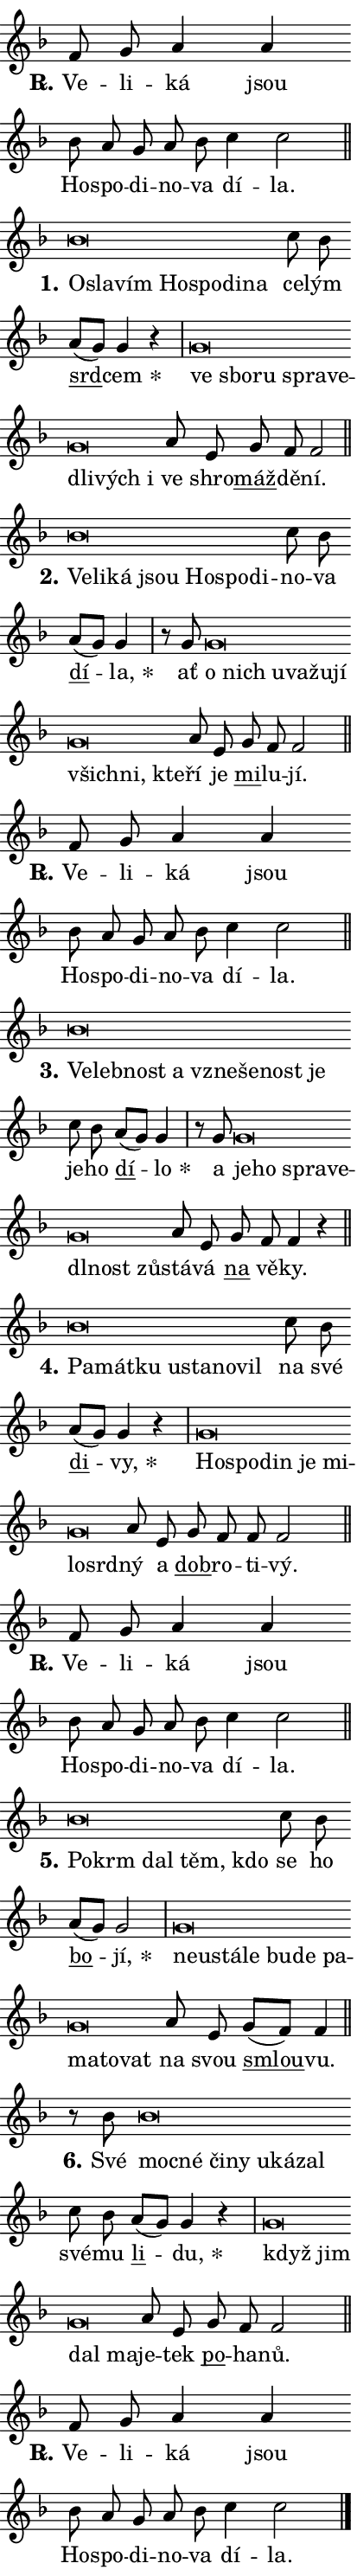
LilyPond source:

\version "2.24.0"
\header { tagline = "" }
\paper {
  indent = 0\cm
  top-margin = 0\cm
  right-margin = 0.13\cm % to fit lyric hyphens
  bottom-margin = 0\cm
  left-margin = 0\cm
  paper-width = 7\cm
  page-breaking = #ly:one-page-breaking
  system-system-spacing.basic-distance = #11
  score-system-spacing.basic-distance = #11
  ragged-last = ##f
}


%% Author: Thomas Morley
%% https://lists.gnu.org/archive/html/lilypond-user/2020-05/msg00002.html
#(define (line-position grob)
"Returns position of @var[grob} in current system:
   @code{'start}, if at first time-step
   @code{'end}, if at last time-step
   @code{'middle} otherwise
"
  (let* ((col (ly:item-get-column grob))
         (ln (ly:grob-object col 'left-neighbor))
         (rn (ly:grob-object col 'right-neighbor))
         (col-to-check-left (if (ly:grob? ln) ln col))
         (col-to-check-right (if (ly:grob? rn) rn col))
         (break-dir-left
           (and
             (ly:grob-property col-to-check-left 'non-musical #f)
             (ly:item-break-dir col-to-check-left)))
         (break-dir-right
           (and
             (ly:grob-property col-to-check-right 'non-musical #f)
             (ly:item-break-dir col-to-check-right))))
        (cond ((eqv? 1 break-dir-left) 'start)
              ((eqv? -1 break-dir-right) 'end)
              (else 'middle))))

#(define (tranparent-at-line-position vctor)
  (lambda (grob)
  "Relying on @code{line-position} select the relevant enry from @var{vctor}.
Used to determine transparency,"
    (case (line-position grob)
      ((end) (not (vector-ref vctor 0)))
      ((middle) (not (vector-ref vctor 1)))
      ((start) (not (vector-ref vctor 2))))))

noteHeadBreakVisibility =
#(define-music-function (break-visibility)(vector?)
"Makes @code{NoteHead}s transparent relying on @var{break-visibility}"
#{
  \override NoteHead.transparent =
    #(tranparent-at-line-position break-visibility)
#})

#(define delete-ledgers-for-transparent-note-heads
  (lambda (grob)
    "Reads whether a @code{NoteHead} is transparent.
If so this @code{NoteHead} is removed from @code{'note-heads} from
@var{grob}, which is supposed to be @code{LedgerLineSpanner}.
As a result ledgers are not printed for this @code{NoteHead}"
    (let* ((nhds-array (ly:grob-object grob 'note-heads))
           (nhds-list
             (if (ly:grob-array? nhds-array)
                 (ly:grob-array->list nhds-array)
                 '()))
           ;; Relies on the transparent-property being done before
           ;; Staff.LedgerLineSpanner.after-line-breaking is executed.
           ;; This is fragile ...
           (to-keep
             (remove
               (lambda (nhd)
                 (ly:grob-property nhd 'transparent #f))
               nhds-list)))
      ;; TODO find a better method to iterate over grob-arrays, similiar
      ;; to filter/remove etc for lists
      ;; For now rebuilt from scratch
      (set! (ly:grob-object grob 'note-heads)  '())
      (for-each
        (lambda (nhd)
          (ly:pointer-group-interface::add-grob grob 'note-heads nhd))
        to-keep))))

squashNotes = {
  \override NoteHead.X-extent = #'(-0.2 . 0.2)
  \override NoteHead.Y-extent = #'(-0.75 . 0)
  \override NoteHead.stencil =
    #(lambda (grob)
       (let ((pos (ly:grob-property grob 'staff-position)))
         (begin
           (if (< pos -7) (display "ERROR: Lower brevis then expected\n") (display ""))
           (if (<= pos -6) ly:text-interface::print ly:note-head::print))))
}
unSquashNotes = {
  \revert NoteHead.X-extent
  \revert NoteHead.Y-extent
  \revert NoteHead.stencil
}

hideNotes = \noteHeadBreakVisibility #begin-of-line-visible
unHideNotes = \noteHeadBreakVisibility #all-visible

% work-around for resetting accidentals
% https://lilypond.org/doc/v2.23/Documentation/notation/displaying-rhythms#unmetered-music
cadenzaMeasure = {
  \cadenzaOff
  \partial 1024 s1024
  \cadenzaOn
}

#(define-markup-command (accent layout props text) (markup?)
  "Underline accented syllable"
  (interpret-markup layout props
    #{\markup \override #'(offset . 4.3) \underline { #text }#}))

responsum = \markup \concat {
  "R" \hspace #-1.05 \path #0.1 #'((moveto 0 0.07) (lineto 0.9 0.8)) \hspace #0.05 "."
}

spaceSize = #0.6828661417322834 % exact space size for TeX Gyre Schola

\layout {
  \context {
    \Staff
    \remove "Time_signature_engraver"
    \override LedgerLineSpanner.after-line-breaking = #delete-ledgers-for-transparent-note-heads
  }
  \context {
    \Lyrics {
      \override LyricSpace.minimum-distance = \spaceSize
      \override LyricText.font-name = #"TeX Gyre Schola"
      \override LyricText.font-size = 1
      \override StanzaNumber.font-name = #"TeX Gyre Schola Bold"
      \override StanzaNumber.font-size = 1
    }
  }
  \context {
    \Score 
    \override NoteHead.text =
      #(lambda (grob) 
        (let ((pos (ly:grob-property grob 'staff-position)))
          #{\markup {
            \combine
              \halign #-0.55 \raise #(if (= pos -6) 0 0.5) \override #'(thickness . 2) \draw-line #'(3.2 . 0)
              \musicglyph "noteheads.sM1"
          }#}))
  }
}

% magnetic-lyrics.ily
%
%   written by
%     Jean Abou Samra <jean@abou-samra.fr>
%     Werner Lemberg <wl@gnu.org>
%
%   adapted by
%     Jiri Hon <jiri.hon@gmail.com>
%
% Version 2022-Apr-15

% https://www.mail-archive.com/lilypond-user@gnu.org/msg149350.html

#(define (Left_hyphen_pointer_engraver context)
   "Collect syllable-hyphen-syllable occurrences in lyrics and store
them in properties.  This engraver only looks to the left.  For
example, if the lyrics input is @code{foo -- bar}, it does the
following.

@itemize @bullet
@item
Set the @code{text} property of the @code{LyricHyphen} grob between
@q{foo} and @q{bar} to @code{foo}.

@item
Set the @code{left-hyphen} property of the @code{LyricText} grob with
text @q{foo} to the @code{LyricHyphen} grob between @q{foo} and
@q{bar}.
@end itemize

Use this auxiliary engraver in combination with the
@code{lyric-@/text::@/apply-@/magnetic-@/offset!} hook."
   (let ((hyphen #f)
         (text #f))
     (make-engraver
      (acknowledgers
       ((lyric-syllable-interface engraver grob source-engraver)
        (set! text grob)))
      (end-acknowledgers
       ((lyric-hyphen-interface engraver grob source-engraver)
        ;(when (not (grob::has-interface grob 'lyric-space-interface))
          (set! hyphen grob)));)
      ((stop-translation-timestep engraver)
       (when (and text hyphen)
         (ly:grob-set-object! text 'left-hyphen hyphen))
       (set! text #f)
       (set! hyphen #f)))))

#(define (lyric-text::apply-magnetic-offset! grob)
   "If the space between two syllables is less than the value in
property @code{LyricText@/.details@/.squash-threshold}, move the right
syllable to the left so that it gets concatenated with the left
syllable.

Use this function as a hook for
@code{LyricText@/.after-@/line-@/breaking} if the
@code{Left_@/hyphen_@/pointer_@/engraver} is active."
   (let ((hyphen (ly:grob-object grob 'left-hyphen #f)))
     (when hyphen
       (let ((left-text (ly:spanner-bound hyphen LEFT)))
         (when (grob::has-interface left-text 'lyric-syllable-interface)
           (let* ((common (ly:grob-common-refpoint grob left-text X))
                  (this-x-ext (ly:grob-extent grob common X))
                  (left-x-ext
                   (begin
                     ;; Trigger magnetism for left-text.
                     (ly:grob-property left-text 'after-line-breaking)
                     (ly:grob-extent left-text common X)))
                  ;; `delta` is the gap width between two syllables.
                  (delta (- (interval-start this-x-ext)
                            (interval-end left-x-ext)))
                  (details (ly:grob-property grob 'details))
                  (threshold (assoc-get 'squash-threshold details 0.2)))
             (when (< delta threshold)
               (let* (;; We have to manipulate the input text so that
                      ;; ligatures crossing syllable boundaries are not
                      ;; disabled.  For languages based on the Latin
                      ;; script this is essentially a beautification.
                      ;; However, for non-Western scripts it can be a
                      ;; necessity.
                      (lt (ly:grob-property left-text 'text))
                      (rt (ly:grob-property grob 'text))
                      (is-space (grob::has-interface hyphen 'lyric-space-interface))
                      (space (if is-space " " ""))
                      (extra-delta (if is-space spaceSize 0))
                      ;; Append new syllable.
                      (ltrt-space (if (and (string? lt) (string? rt))
                                (string-append lt space rt)
                                (make-concat-markup (list lt space rt))))
                      ;; Right-align `ltrt` to the right side.
                      (ltrt-space-markup (grob-interpret-markup
                               grob
                               (make-translate-markup
                                (cons (interval-length this-x-ext) 0)
                                (make-right-align-markup ltrt-space)))))
                 (begin
                   ;; Don't print `left-text`.
                   (ly:grob-set-property! left-text 'stencil #f)
                   ;; Set text and stencil (which holds all collected
                   ;; syllables so far) and shift it to the left.
                   (ly:grob-set-property! grob 'text ltrt-space)
                   (ly:grob-set-property! grob 'stencil ltrt-space-markup)
                   (ly:grob-translate-axis! grob (- (- delta extra-delta)) X))))))))))


#(define (lyric-hyphen::displace-bounds-first grob)
   ;; Make very sure this callback isn't triggered too early.
   (let ((left (ly:spanner-bound grob LEFT))
         (right (ly:spanner-bound grob RIGHT)))
     (ly:grob-property left 'after-line-breaking)
     (ly:grob-property right 'after-line-breaking)
     (ly:lyric-hyphen::print grob)))

squashThreshold = #0.4

\layout {
  \context {
    \Lyrics
    \consists #Left_hyphen_pointer_engraver
    \override LyricText.after-line-breaking =
      #lyric-text::apply-magnetic-offset!
    \override LyricHyphen.stencil = #lyric-hyphen::displace-bounds-first
    \override LyricText.details.squash-threshold = \squashThreshold
    \override LyricHyphen.minimum-distance = 0
    \override LyricHyphen.minimum-length = \squashThreshold
  }
}

squashText = \override LyricText.details.squash-threshold = 9999
unSquashText = \override LyricText.details.squash-threshold = \squashThreshold

leftText = \override LyricText.self-alignment-X = #LEFT
unLeftText = \revert LyricText.self-alignment-X

starOffset = #(lambda (grob) 
                (let ((x_offset (ly:self-alignment-interface::aligned-on-x-parent grob)))
                  (if (= x_offset 0) 0 (+ x_offset 1.2))))

star = #(define-music-function (syllable)(string?)
"Append star separator at the end of a syllable"
#{
  \once \override LyricText.X-offset = #starOffset
  \lyricmode { \markup {
    #syllable
    \override #'((font-name . "TeX Gyre Schola Bold")) \hspace #0.2 \lower #0.65 \larger "*"
  } }
#})

starAccent = #(define-music-function (syllable)(string?)
"Append star separator at the end of a syllable and make accent"
#{
  \once \override LyricText.X-offset = #starOffset
  \lyricmode { \markup {
    \accent #syllable
    \override #'((font-name . "TeX Gyre Schola Bold")) \hspace #0.2 \lower #0.65 \larger "*"
  } }
#})

breath = #(define-music-function (syllable)(string?)
"Append breathing indicator at the end of a syllable"
#{
  \lyricmode { \markup { #syllable "+" } }
#})

optionalBreath = #(define-music-function (syllable)(string?)
"Append optional breathing indicator at the end of a syllable"
#{
  \lyricmode { \markup { #syllable "(+)" } }
#})


\score {
    <<
        \new Voice = "melody" { \cadenzaOn \key f \major \relative { f'8 g a4 a \bar "" bes8 a g a bes \bar "" c4 c2 \cadenzaMeasure \bar "||" \break } }
        \new Lyrics \lyricsto "melody" { \lyricmode { \set stanza = \responsum
Ve -- li -- ká jsou Ho -- spo -- di -- no -- va dí -- la. } }
    >>
    \layout {}
}

\score {
    <<
        \new Voice = "melody" { \cadenzaOn \key f \major \relative { \squashNotes bes'\breve*1/16 \hideNotes \breve*1/16 \bar "" \breve*1/16 \bar "" \breve*1/16 \bar "" \breve*1/16 \bar "" \breve*1/16 \breve*1/16 \bar "" \unHideNotes \unSquashNotes c8 bes \bar "" a[( g)] g4 r \cadenzaMeasure \bar "|" \squashNotes g\breve*1/16 \hideNotes \breve*1/16 \bar "" \breve*1/16 \bar "" \breve*1/16 \bar "" \breve*1/16 \bar "" \breve*1/16 \bar "" \breve*1/16 \breve*1/16 \bar "" \unHideNotes \unSquashNotes a8 e \bar "" g f f2 \cadenzaMeasure \bar "||" \break } }
        \new Lyrics \lyricsto "melody" { \lyricmode { \set stanza = "1."
\leftText O -- \squashText sla -- vím Ho -- spo -- di -- na \unLeftText \unSquashText ce -- lým \markup \accent srd -- \star cem \leftText ve \squashText sbo -- ru spra -- ve -- dli -- vých i \unLeftText \unSquashText ve shro -- \markup \accent máž -- dě -- ní. } }
    >>
    \layout {}
}

\score {
    <<
        \new Voice = "melody" { \cadenzaOn \key f \major \relative { \squashNotes bes'\breve*1/16 \hideNotes \breve*1/16 \bar "" \breve*1/16 \bar "" \breve*1/16 \bar "" \breve*1/16 \bar "" \breve*1/16 \breve*1/16 \bar "" \unHideNotes \unSquashNotes c8 bes \bar "" a[( g)] g4 \cadenzaMeasure \bar "|" r8 g8 \squashNotes g\breve*1/16 \hideNotes \breve*1/16 \bar "" \breve*1/16 \bar "" \breve*1/16 \bar "" \breve*1/16 \bar "" \breve*1/16 \bar "" \breve*1/16 \bar "" \breve*1/16 \breve*1/16 \bar "" \unHideNotes \unSquashNotes a8 e \bar "" g f f2 \cadenzaMeasure \bar "||" \break } }
        \new Lyrics \lyricsto "melody" { \lyricmode { \set stanza = "2."
\leftText Ve -- \squashText li -- ká jsou Ho -- spo -- di -- \unLeftText \unSquashText no -- va \markup \accent dí -- \star la, ať \leftText o \squashText nich u -- va -- žu -- jí všich -- ni, kte -- \unLeftText \unSquashText ří je \markup \accent mi -- lu -- jí. } }
    >>
    \layout {}
}

\score {
    <<
        \new Voice = "melody" { \cadenzaOn \key f \major \relative { f'8 g a4 a \bar "" bes8 a g a bes \bar "" c4 c2 \cadenzaMeasure \bar "||" \break } }
        \new Lyrics \lyricsto "melody" { \lyricmode { \set stanza = \responsum
Ve -- li -- ká jsou Ho -- spo -- di -- no -- va dí -- la. } }
    >>
    \layout {}
}

\score {
    <<
        \new Voice = "melody" { \cadenzaOn \key f \major \relative { \squashNotes bes'\breve*1/16 \hideNotes \breve*1/16 \bar "" \breve*1/16 \bar "" \breve*1/16 \bar "" \breve*1/16 \bar "" \breve*1/16 \bar "" \breve*1/16 \breve*1/16 \bar "" \unHideNotes \unSquashNotes c8 bes \bar "" a[( g)] g4 \cadenzaMeasure \bar "|" r8 g8 \squashNotes g\breve*1/16 \hideNotes \breve*1/16 \bar "" \breve*1/16 \bar "" \breve*1/16 \bar "" \breve*1/16 \bar "" \breve*1/16 \breve*1/16 \bar "" \unHideNotes \unSquashNotes a8 e \bar "" g f f4 r \cadenzaMeasure \bar "||" \break } }
        \new Lyrics \lyricsto "melody" { \lyricmode { \set stanza = "3."
\leftText Ve -- \squashText leb -- nost a vzne -- še -- nost je \unLeftText \unSquashText je -- ho \markup \accent dí -- \star lo a \leftText je -- \squashText ho spra -- ve -- dl -- nost zů -- \unLeftText \unSquashText stá -- vá \markup \accent na vě -- ky. } }
    >>
    \layout {}
}

\score {
    <<
        \new Voice = "melody" { \cadenzaOn \key f \major \relative { \squashNotes bes'\breve*1/16 \hideNotes \breve*1/16 \bar "" \breve*1/16 \bar "" \breve*1/16 \bar "" \breve*1/16 \bar "" \breve*1/16 \breve*1/16 \bar "" \unHideNotes \unSquashNotes c8 bes \bar "" a[( g)] g4 r \cadenzaMeasure \bar "|" \squashNotes g\breve*1/16 \hideNotes \breve*1/16 \bar "" \breve*1/16 \bar "" \breve*1/16 \bar "" \breve*1/16 \bar "" \breve*1/16 \breve*1/16 \bar "" \unHideNotes \unSquashNotes a8 e \bar "" g f f f2 \cadenzaMeasure \bar "||" \break } }
        \new Lyrics \lyricsto "melody" { \lyricmode { \set stanza = "4."
\leftText Pa -- \squashText mát -- ku u -- sta -- no -- vil \unLeftText \unSquashText na své \markup \accent di -- \star vy, \leftText Ho -- \squashText spo -- din je mi -- lo -- srd -- \unLeftText \unSquashText ný a \markup \accent dob -- ro -- ti -- vý. } }
    >>
    \layout {}
}

\score {
    <<
        \new Voice = "melody" { \cadenzaOn \key f \major \relative { f'8 g a4 a \bar "" bes8 a g a bes \bar "" c4 c2 \cadenzaMeasure \bar "||" \break } }
        \new Lyrics \lyricsto "melody" { \lyricmode { \set stanza = \responsum
Ve -- li -- ká jsou Ho -- spo -- di -- no -- va dí -- la. } }
    >>
    \layout {}
}

\score {
    <<
        \new Voice = "melody" { \cadenzaOn \key f \major \relative { \squashNotes bes'\breve*1/16 \hideNotes \breve*1/16 \bar "" \breve*1/16 \bar "" \breve*1/16 \breve*1/16 \bar "" \unHideNotes \unSquashNotes c8 bes \bar "" a[( g)] g2 \cadenzaMeasure \bar "|" \squashNotes g\breve*1/16 \hideNotes \breve*1/16 \bar "" \breve*1/16 \bar "" \breve*1/16 \bar "" \breve*1/16 \bar "" \breve*1/16 \bar "" \breve*1/16 \bar "" \breve*1/16 \bar "" \breve*1/16 \breve*1/16 \bar "" \unHideNotes \unSquashNotes a8 e \bar "" g[( f)] f4 \cadenzaMeasure \bar "||" \break } }
        \new Lyrics \lyricsto "melody" { \lyricmode { \set stanza = "5."
\leftText Po -- \squashText krm dal těm, kdo \unLeftText \unSquashText se ho \markup \accent bo -- \star jí, \leftText ne -- \squashText u -- stá -- le bu -- de pa -- ma -- to -- vat \unLeftText \unSquashText na svou \markup \accent smlou -- vu. } }
    >>
    \layout {}
}

\score {
    <<
        \new Voice = "melody" { \cadenzaOn \key f \major \relative { r8 bes'8 \squashNotes bes\breve*1/16 \hideNotes \breve*1/16 \bar "" \breve*1/16 \bar "" \breve*1/16 \bar "" \breve*1/16 \bar "" \breve*1/16 \breve*1/16 \bar "" \unHideNotes \unSquashNotes c8 bes \bar "" a[( g)] g4 r \cadenzaMeasure \bar "|" \squashNotes g\breve*1/16 \hideNotes \breve*1/16 \bar "" \breve*1/16 \breve*1/16 \bar "" \unHideNotes \unSquashNotes a8 e \bar "" g f f2 \cadenzaMeasure \bar "||" \break } }
        \new Lyrics \lyricsto "melody" { \lyricmode { \set stanza = "6."
Své \leftText moc -- \squashText né či -- ny u -- ká -- zal \unLeftText \unSquashText své -- mu \markup \accent li -- \star du, \leftText když \squashText jim dal ma -- \unLeftText \unSquashText je -- tek \markup \accent po -- ha -- nů. } }
    >>
    \layout {}
}

\score {
    <<
        \new Voice = "melody" { \cadenzaOn \key f \major \relative { f'8 g a4 a \bar "" bes8 a g a bes \bar "" c4 c2 \cadenzaMeasure \bar "||" \break } \bar "|." }
        \new Lyrics \lyricsto "melody" { \lyricmode { \set stanza = \responsum
Ve -- li -- ká jsou Ho -- spo -- di -- no -- va dí -- la. } }
    >>
    \layout {}
}
